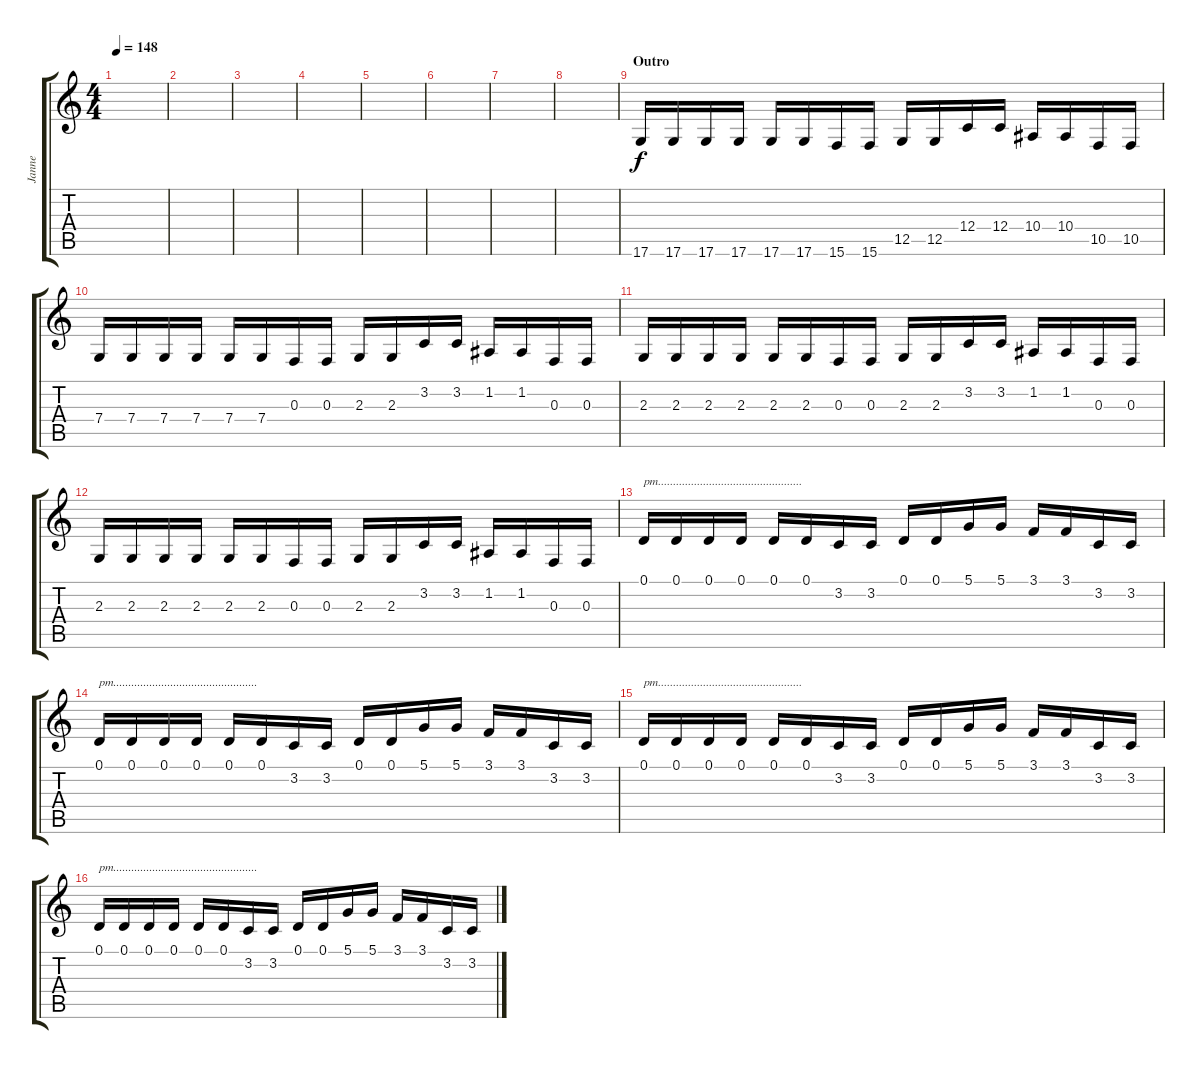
\track ("Janne" "Janne") {instrument stringensemble1}
\staff {score tabs}
\tuning (D4 A3 F3 C3 G2 D2) {hide}
\ts (4 4)
\tempo 148
\clef g2
\ks c
|
|
|
|
|
|
|
|
\section ("" "Outro")
17.6.16{volume 13 instrument stringensemble1} 17.6.16 17.6.16 17.6.16 17.6.16 17.6.16 15.6.16 15.6.16 12.5.16 12.5.16 12.4.16 12.4.16 10.4.16 10.4.16 10.5.16 10.5.16 |
7.4.16 7.4.16 7.4.16 7.4.16 7.4.16 7.4.16 0.3.16 0.3.16 2.3.16 2.3.16 3.2.16 3.2.16 1.2.16 1.2.16 0.3.16 0.3.16 |
2.3.16 2.3.16 2.3.16 2.3.16 2.3.16 2.3.16 0.3.16 0.3.16 2.3.16 2.3.16 3.2.16 3.2.16 1.2.16 1.2.16 0.3.16 0.3.16 |
2.3.16 2.3.16 2.3.16 2.3.16 2.3.16 2.3.16 0.3.16 0.3.16 2.3.16 2.3.16 3.2.16 3.2.16 1.2.16 1.2.16 0.3.16 0.3.16 |
0.1.16{txt "pm................................................"} 0.1.16 0.1.16 0.1.16 0.1.16 0.1.16 3.2.16 3.2.16 0.1.16 0.1.16 5.1.16 5.1.16 3.1.16 3.1.16 3.2.16 3.2.16 |
0.1.16{txt "pm................................................"} 0.1.16 0.1.16 0.1.16 0.1.16 0.1.16 3.2.16 3.2.16 0.1.16 0.1.16 5.1.16 5.1.16 3.1.16 3.1.16 3.2.16 3.2.16 |
0.1.16{txt "pm................................................"} 0.1.16 0.1.16 0.1.16 0.1.16 0.1.16 3.2.16 3.2.16 0.1.16 0.1.16 5.1.16 5.1.16 3.1.16 3.1.16 3.2.16 3.2.16 |
0.1.16{txt "pm................................................"} 0.1.16 0.1.16 0.1.16 0.1.16 0.1.16 3.2.16 3.2.16 0.1.16 0.1.16 5.1.16 5.1.16 3.1.16 3.1.16 3.2.16 3.2.16
